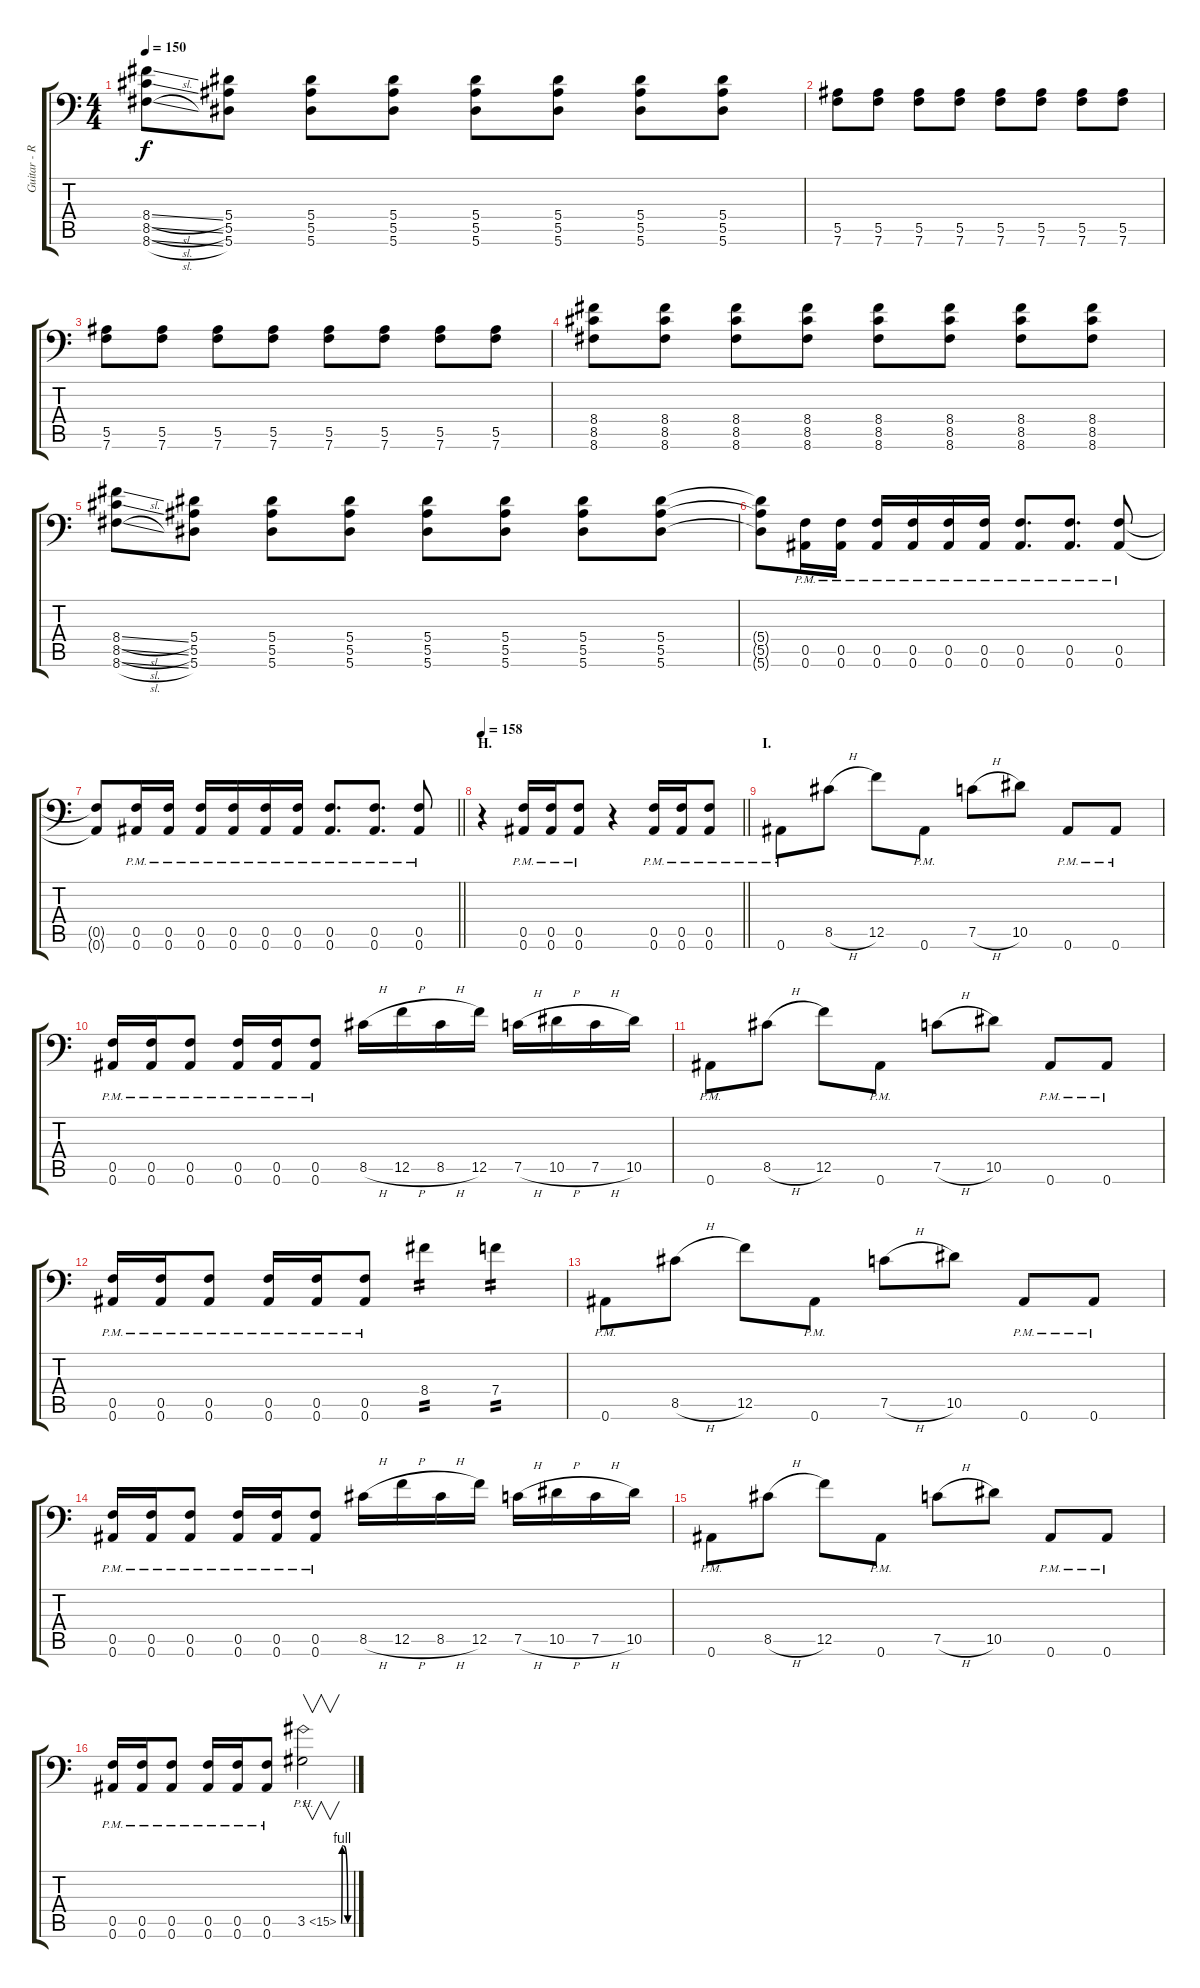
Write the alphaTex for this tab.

\track ("Guitar - Right" "Guitar - R") {instrument distortionguitar}
\staff {score tabs}
\tuning (C4 G3 Eb3 Bb2 F2 Bb1) {hide}
\ts (4 4)
\tempo 150
\clef f4
\ks c
(8.4{sl} 8.5{sl} 8.6{sl}).8{dy f} (5.4 5.5 5.6).8 (5.4 5.5 5.6).8 (5.4 5.5 5.6).8 (5.4 5.5 5.6).8 (5.4 5.5 5.6).8 (5.4 5.5 5.6).8 (5.4 5.5 5.6).8 |
(5.5 7.6).8 (5.5 7.6).8 (5.5 7.6).8 (5.5 7.6).8 (5.5 7.6).8 (5.5 7.6).8 (5.5 7.6).8 (5.5 7.6).8 |
(5.5 7.6).8 (5.5 7.6).8 (5.5 7.6).8 (5.5 7.6).8 (5.5 7.6).8 (5.5 7.6).8 (5.5 7.6).8 (5.5 7.6).8 |
(8.4 8.5 8.6).8 (8.4 8.5 8.6).8 (8.4 8.5 8.6).8 (8.4 8.5 8.6).8 (8.4 8.5 8.6).8 (8.4 8.5 8.6).8 (8.4 8.5 8.6).8 (8.4 8.5 8.6).8 |
(8.4{sl} 8.5{sl} 8.6{sl}).8 (5.4 5.5 5.6).8 (5.4 5.5 5.6).8 (5.4 5.5 5.6).8 (5.4 5.5 5.6).8 (5.4 5.5 5.6).8 (5.4 5.5 5.6).8 (5.4 5.5 5.6).8 |
(5.4{t} 5.5{t} 5.6{t}).8 (0.5{pm} 0.6{pm}).16 (0.5{pm} 0.6{pm}).16 (0.5{pm} 0.6{pm}).16 (0.5{pm} 0.6{pm}).16 (0.5{pm} 0.6{pm}).16 (0.5{pm} 0.6{pm}).16 (0.5{pm} 0.6{pm}).8{d} (0.5{pm} 0.6{pm}).8{d} (0.5{pm} 0.6{pm}).8 |
\barLineRight lightlight
(0.5{t} 0.6{t}).8 (0.5{pm} 0.6{pm}).16 (0.5{pm} 0.6{pm}).16 (0.5{pm} 0.6{pm}).16 (0.5{pm} 0.6{pm}).16 (0.5{pm} 0.6{pm}).16 (0.5{pm} 0.6{pm}).16 (0.5{pm} 0.6{pm}).8{d} (0.5{pm} 0.6{pm}).8{d} (0.5{pm} 0.6{pm}).8 |
\section ("" "H.")
\tempo 158
\barLineRight lightlight
r.4 (0.5{pm} 0.6{pm}).16 (0.5{pm} 0.6{pm}).16 (0.5{pm} 0.6{pm}).8 r.4 (0.5{pm} 0.6{pm}).16 (0.5{pm} 0.6{pm}).16 (0.5{pm} 0.6{pm}).8 |
\section ("" "I.")
0.6{pm}.8 8.5{h}.8 12.5.8 0.6{pm}.8 7.5{h}.8 10.5.8 0.6{pm}.8 0.6{pm}.8 |
(0.5{pm} 0.6{pm}).16 (0.5{pm} 0.6{pm}).16 (0.5{pm} 0.6{pm}).8 (0.5{pm} 0.6{pm}).16 (0.5{pm} 0.6{pm}).16 (0.5{pm} 0.6{pm}).8 8.5{h}.16 12.5{h}.16 8.5{h}.16 12.5.16 7.5{h}.16 10.5{h}.16 7.5{h}.16 10.5.16 |
0.6{pm}.8 8.5{h}.8 12.5.8 0.6{pm}.8 7.5{h}.8 10.5.8 0.6{pm}.8 0.6{pm}.8 |
(0.5{pm} 0.6{pm}).16 (0.5{pm} 0.6{pm}).16 (0.5{pm} 0.6{pm}).8 (0.5{pm} 0.6{pm}).16 (0.5{pm} 0.6{pm}).16 (0.5{pm} 0.6{pm}).8 8.4.4{tp 2} 7.4.4{tp 2} |
0.6{pm}.8 8.5{h}.8 12.5.8 0.6{pm}.8 7.5{h}.8 10.5.8 0.6{pm}.8 0.6{pm}.8 |
(0.5{pm} 0.6{pm}).16 (0.5{pm} 0.6{pm}).16 (0.5{pm} 0.6{pm}).8 (0.5{pm} 0.6{pm}).16 (0.5{pm} 0.6{pm}).16 (0.5{pm} 0.6{pm}).8 8.5{h}.16 12.5{h}.16 8.5{h}.16 12.5.16 7.5{h}.16 10.5{h}.16 7.5{h}.16 10.5.16 |
0.6{pm}.8 8.5{h}.8 12.5.8 0.6{pm}.8 7.5{h}.8 10.5.8 0.6{pm}.8 0.6{pm}.8 |
(0.5{pm} 0.6{pm}).16 (0.5{pm} 0.6{pm}).16 (0.5{pm} 0.6{pm}).8 (0.5{pm} 0.6{pm}).16 (0.5{pm} 0.6{pm}).16 (0.5{pm} 0.6{pm}).8 3.5{be (custom 0 0 5 4 15 4 45 0 60 0) ph 12}.2{v}
